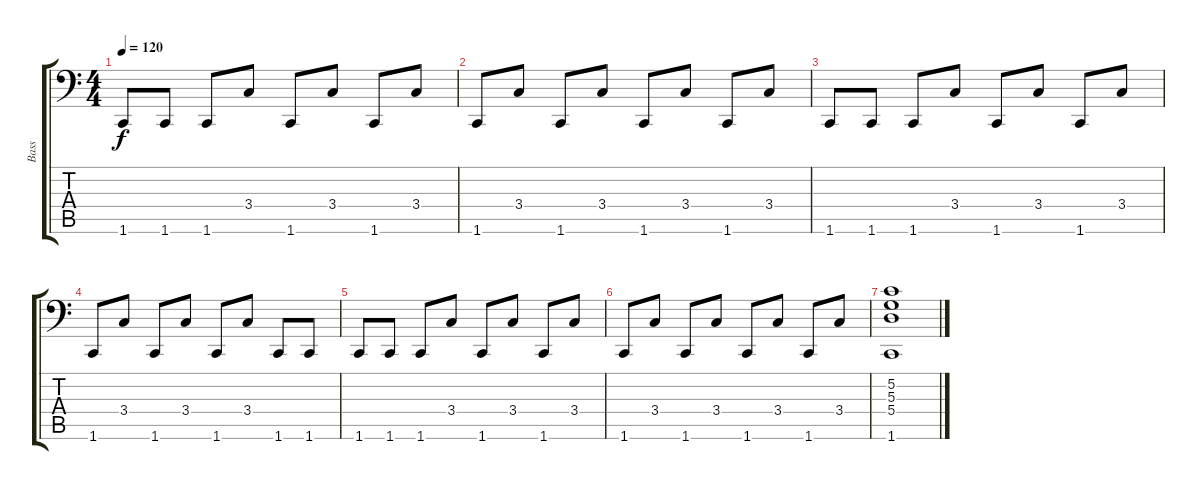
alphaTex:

\track ("Bass" "Bass") {instrument acousticbass}
\staff {score tabs}
\tuning (C3 G2 D2 A1 E1 B0) {hide}
\ts (4 4)
\tempo 120
\clef f4
\ks c
1.6.8{dy f} 1.6.8 1.6.8 3.4.8 1.6.8 3.4.8 1.6.8 3.4.8 |
1.6.8 3.4.8 1.6.8 3.4.8 1.6.8 3.4.8 1.6.8 3.4.8 |
1.6.8 1.6.8 1.6.8 3.4.8 1.6.8 3.4.8 1.6.8 3.4.8 |
1.6.8 3.4.8 1.6.8 3.4.8 1.6.8 3.4.8 1.6.8 1.6.8 |
1.6.8 1.6.8 1.6.8 3.4.8 1.6.8 3.4.8 1.6.8 3.4.8 |
1.6.8 3.4.8 1.6.8 3.4.8 1.6.8 3.4.8 1.6.8 3.4.8 |
(5.2 5.3 5.4 1.6).1
